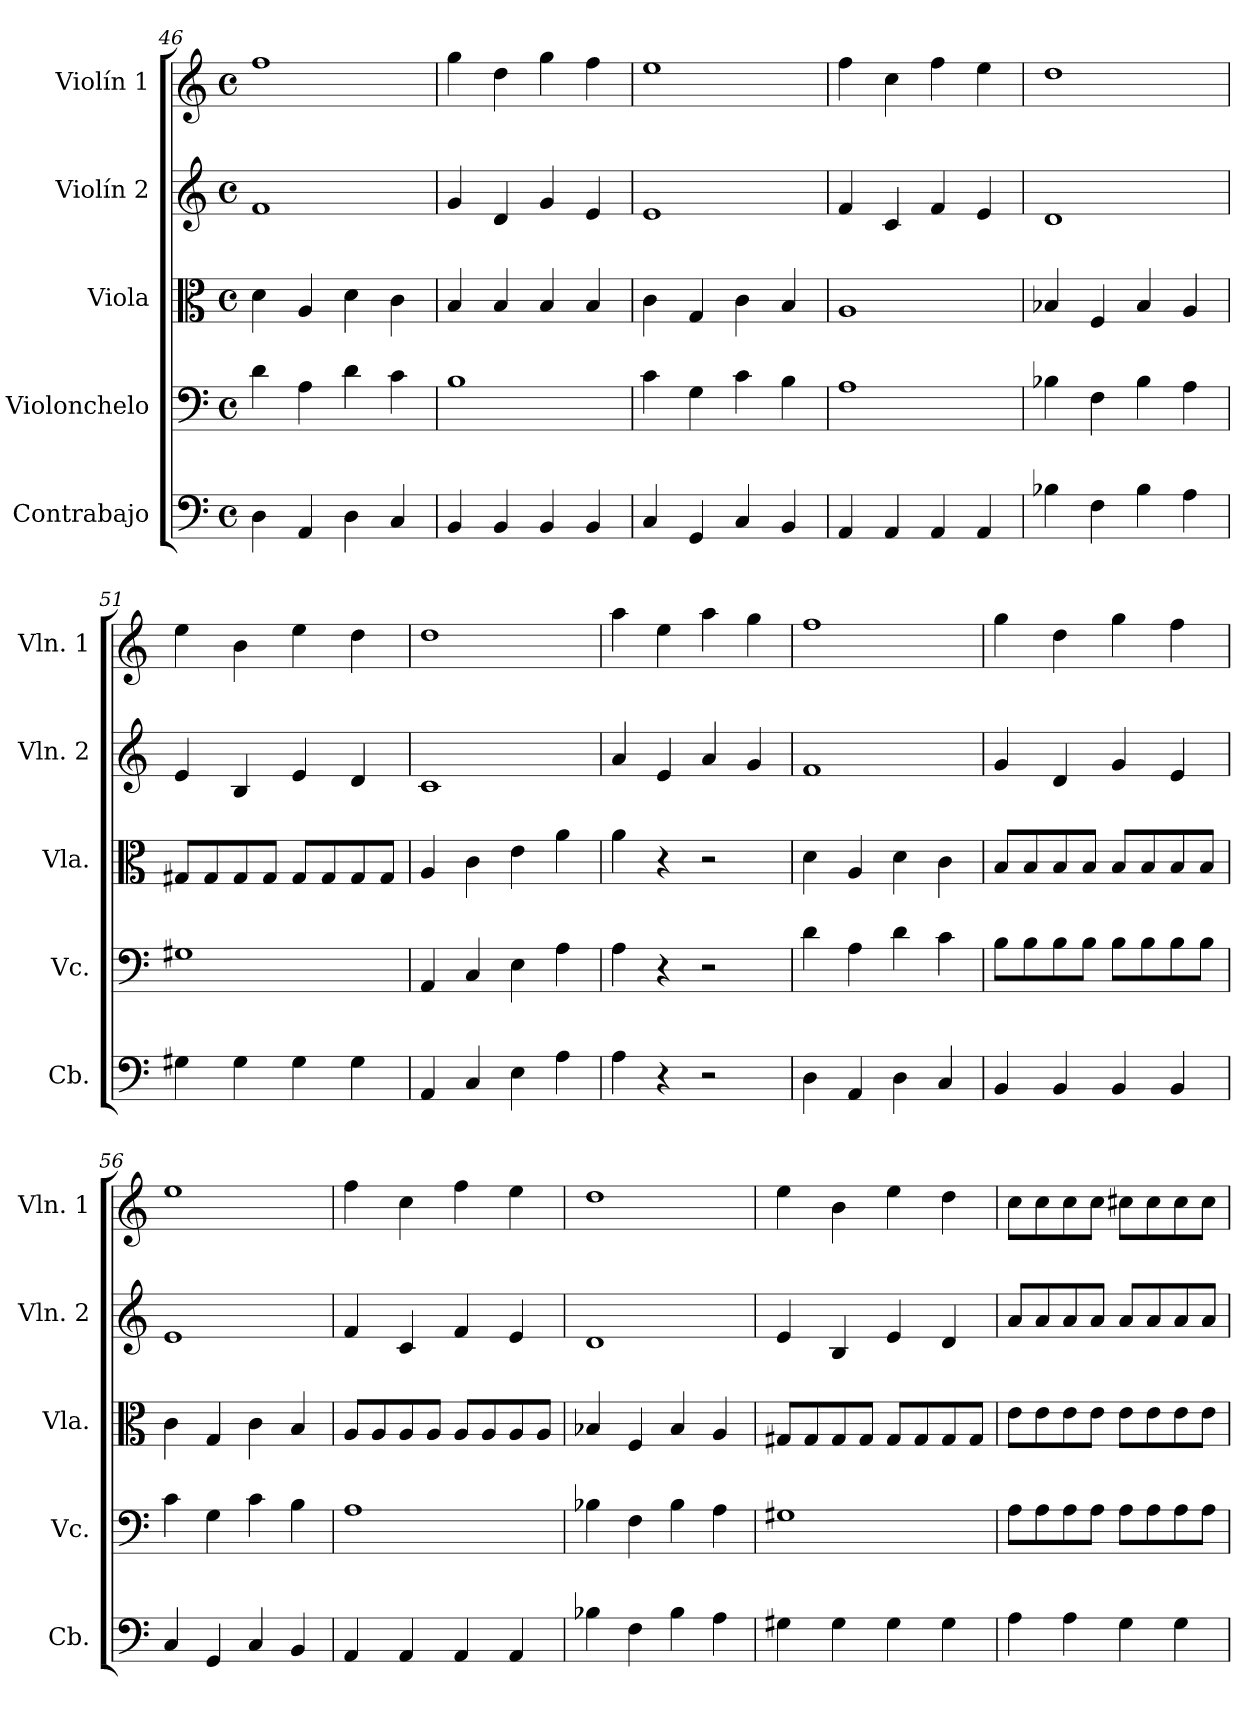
**kern	**kern	**kern	**kern	**kern
*part5	*part4	*part3	*part2	*part1
*staff5	*staff4	*staff3	*staff2	*staff1
*I"Contrabajo	*I"Violonchelo	*I"Viola	*I"Violín 2	*I"Violín 1
*I'Cb.	*I'Vc.	*I'Vla.	*I'Vln. 2	*I'Vln. 1
*clefF4	*clefF4	*clefC3	*clefG2	*clefG2
*ITrd7c12	*	*	*	*
*k[]	*k[]	*k[]	*k[]	*k[]
*M4/4	*M4/4	*M4/4	*M4/4	*M4/4
*met(c)	*met(c)	*met(c)	*met(c)	*met(c)
=46	=46	=46	=46	=46
4DD\	4d\	4d\	1f	1ff
4AAA/	4A\	4A/	.	.
4DD\	4d\	4d\	.	.
4CC/	4c\	4c\	.	.
=47	=47	=47	=47	=47
4BBB/	1B	4B/	4g/	4gg\
4BBB/	.	4B/	4d/	4dd\
4BBB/	.	4B/	4g/	4gg\
4BBB/	.	4B/	4e/	4ff\
=48	=48	=48	=48	=48
4CC/	4c\	4c\	1e	1ee
4GGG/	4G\	4G/	.	.
4CC/	4c\	4c\	.	.
4BBB/	4B\	4B/	.	.
=49	=49	=49	=49	=49
4AAA/	1A	1A	4f/	4ff\
4AAA/	.	.	4c/	4cc\
4AAA/	.	.	4f/	4ff\
4AAA/	.	.	4e/	4ee\
=50	=50	=50	=50	=50
4BB-X\	4B-X\	4B-X/	1d	1dd
4FF\	4F\	4F/	.	.
4BB-\	4B-\	4B-/	.	.
4AA\	4A\	4A/	.	.
!!LO:LB:g=z
=51	=51	=51	=51	=51
4GG#X\	1G#X	8G#X/L	4e/	4ee\
.	.	8G#/	.	.
4GG#\	.	8G#/	4B/	4b\
.	.	8G#/J	.	.
4GG#\	.	8G#/L	4e/	4ee\
.	.	8G#/	.	.
4GG#\	.	8G#/	4d/	4dd\
.	.	8G#/J	.	.
=52	=52	=52	=52	=52
4AAA/	4AA/	4A/	1c	1dd
4CC/	4C/	4c\	.	.
4EE\	4E\	4e\	.	.
4AA\	4A\	4a\	.	.
=53	=53	=53	=53	=53
4AA\	4A\	4a\	4a/	4aa\
4r	4r	4r	4e/	4ee\
2r	2r	2r	4a/	4aa\
.	.	.	4g/	4gg\
=54	=54	=54	=54	=54
4DD\	4d\	4d\	1f	1ff
4AAA/	4A\	4A/	.	.
4DD\	4d\	4d\	.	.
4CC/	4c\	4c\	.	.
=55	=55	=55	=55	=55
4BBB/	8B\L	8B/L	4g/	4gg\
.	8B\	8B/	.	.
4BBB/	8B\	8B/	4d/	4dd\
.	8B\J	8B/J	.	.
4BBB/	8B\L	8B/L	4g/	4gg\
.	8B\	8B/	.	.
4BBB/	8B\	8B/	4e/	4ff\
.	8B\J	8B/J	.	.
=56	=56	=56	=56	=56
4CC/	4c\	4c\	1e	1ee
4GGG/	4G\	4G/	.	.
4CC/	4c\	4c\	.	.
4BBB/	4B\	4B/	.	.
!!LO:PB:g=z
=57	=57	=57	=57	=57
4AAA/	1A	8A/L	4f/	4ff\
.	.	8A/	.	.
4AAA/	.	8A/	4c/	4cc\
.	.	8A/J	.	.
4AAA/	.	8A/L	4f/	4ff\
.	.	8A/	.	.
4AAA/	.	8A/	4e/	4ee\
.	.	8A/J	.	.
=58	=58	=58	=58	=58
4BB-X\	4B-X\	4B-X/	1d	1dd
4FF\	4F\	4F/	.	.
4BB-\	4B-\	4B-/	.	.
4AA\	4A\	4A/	.	.
=59	=59	=59	=59	=59
4GG#X\	1G#X	8G#X/L	4e/	4ee\
.	.	8G#/	.	.
4GG#\	.	8G#/	4B/	4b\
.	.	8G#/J	.	.
4GG#\	.	8G#/L	4e/	4ee\
.	.	8G#/	.	.
4GG#\	.	8G#/	4d/	4dd\
.	.	8G#/J	.	.
=60	=60	=60	=60	=60
4AA\	8A\L	8e\L	8a/L	8cc\L
.	8A\	8e\	8a/	8cc\
4AA\	8A\	8e\	8a/	8cc\
.	8A\J	8e\J	8a/J	8cc\J
4GG\	8A\L	8e\L	8a/L	8cc#X\L
.	8A\	8e\	8a/	8cc#\
4GG\	8A\	8e\	8a/	8cc#\
.	8A\J	8e\J	8a/J	8cc#\J
=	=	=	=	=
*-	*-	*-	*-	*-
